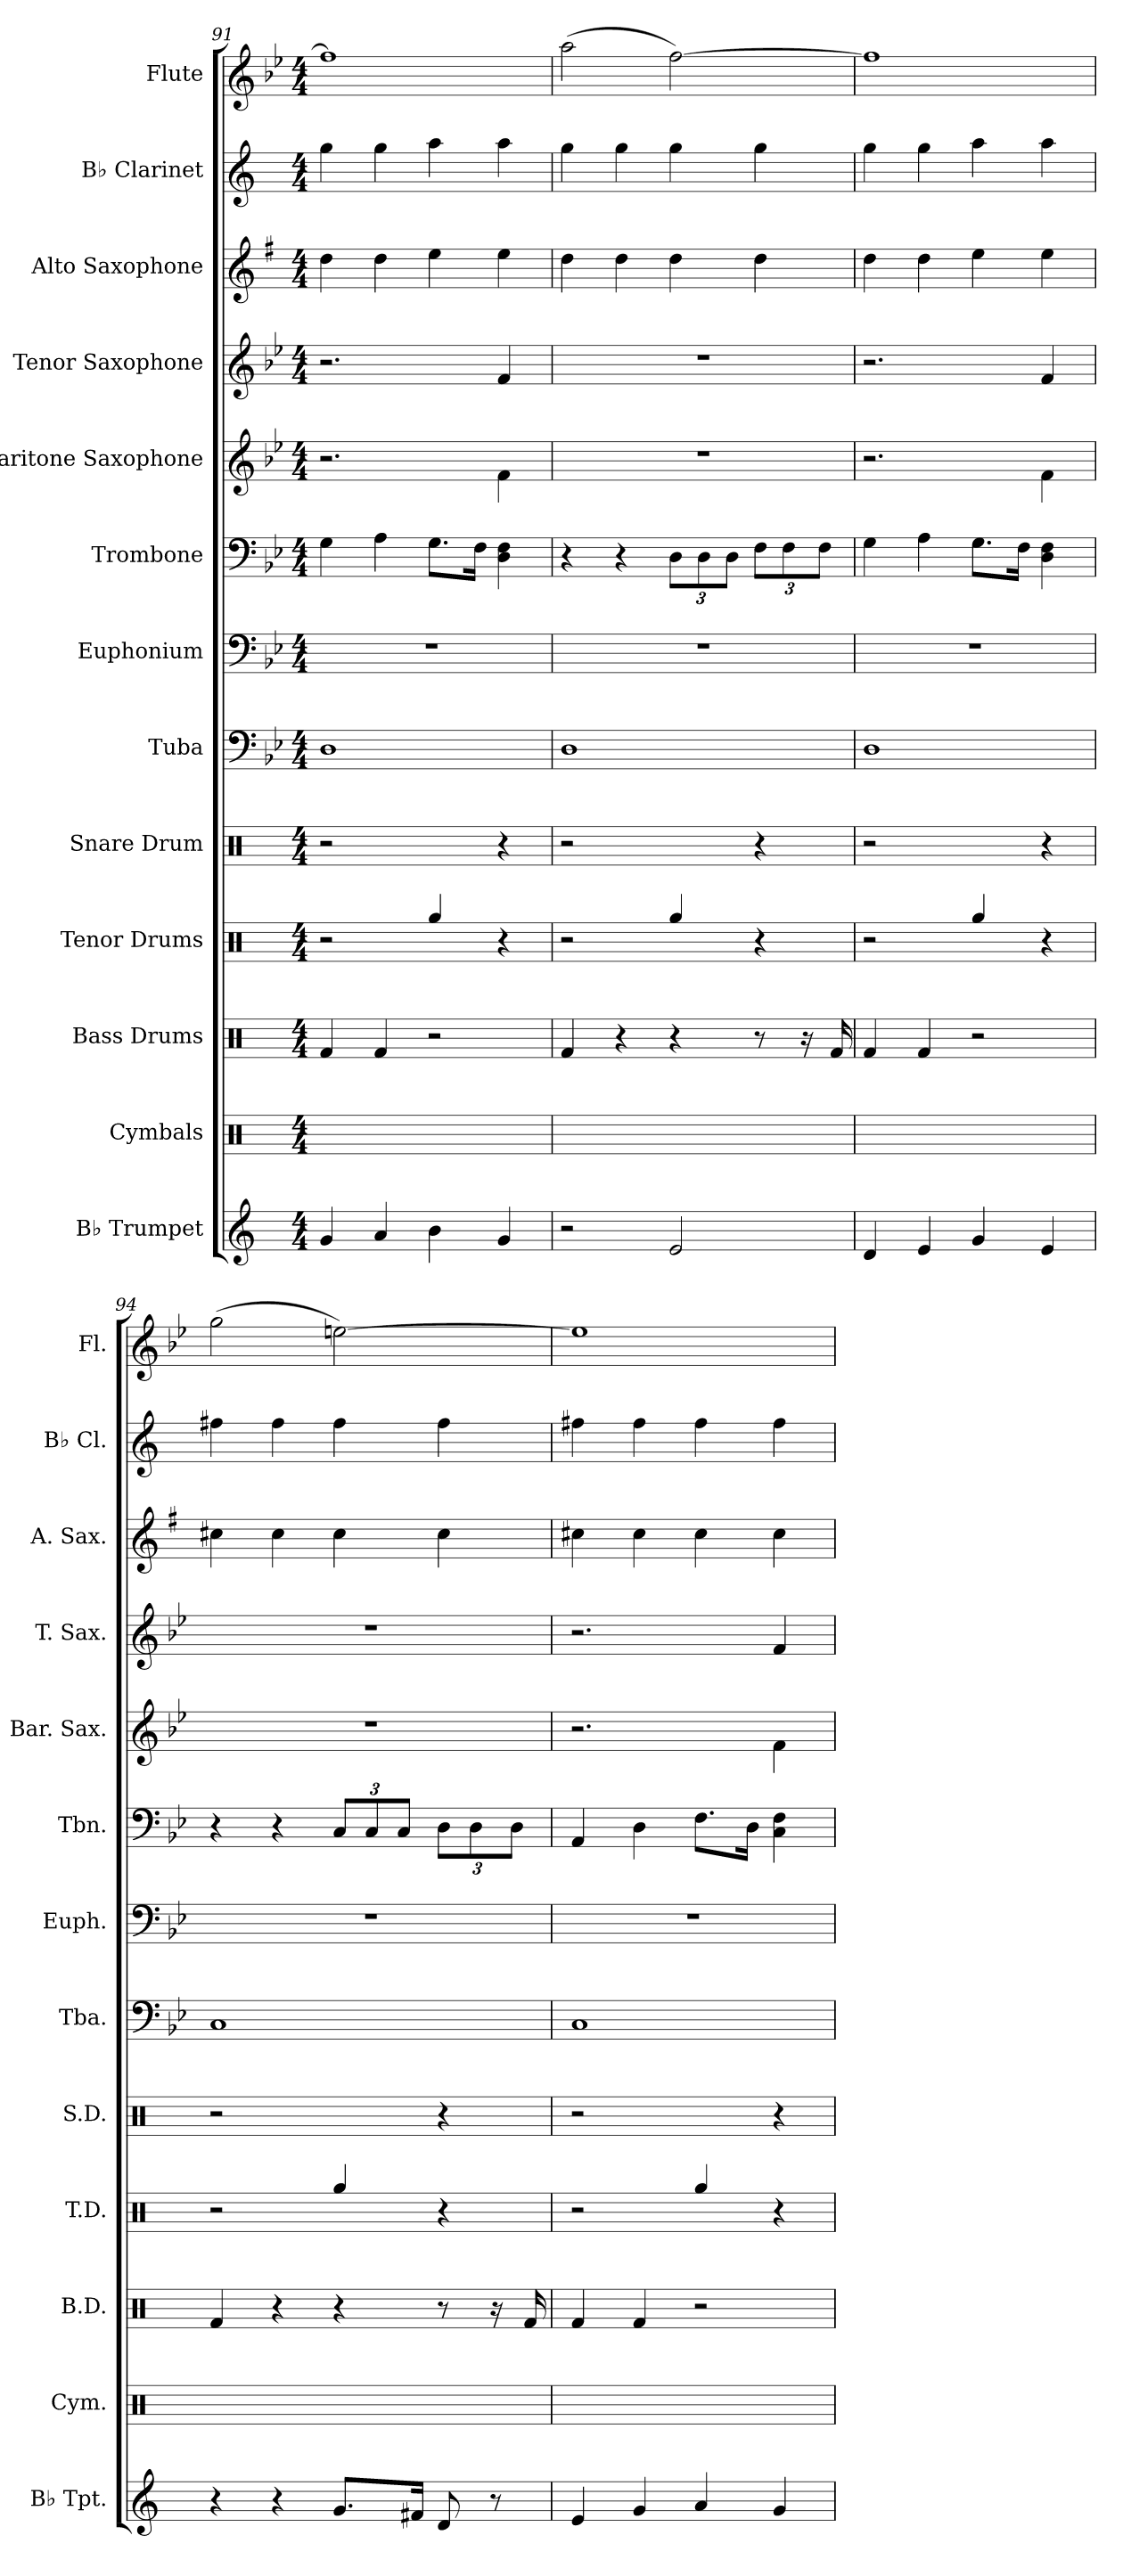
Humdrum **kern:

**kern	**kern	**kern	**kern	**kern	**kern	**kern	**kern	**kern	**kern	**kern	**kern	**kern
*part13	*part12	*part11	*part10	*part9	*part8	*part7	*part6	*part5	*part4	*part3	*part2	*part1
*staff13	*staff12	*staff11	*staff10	*staff9	*staff8	*staff7	*staff6	*staff5	*staff4	*staff3	*staff2	*staff1
*I"B♭ Trumpet	*I"Cymbals	*I"Bass Drums	*I"Tenor Drums	*I"Snare Drum	*I"Tuba	*I"Euphonium	*I"Trombone	*I"Baritone Saxophone	*I"Tenor Saxophone	*I"Alto Saxophone	*I"B♭ Clarinet	*I"Flute
*I'B♭ Tpt.	*I'Cym.	*I'B.D.	*I'T.D.	*I'S.D.	*I'Tba.	*I'Euph.	*I'Tbn.	*I'Bar. Sax.	*I'T. Sax.	*I'A. Sax.	*I'B♭ Cl.	*I'Fl.
*clefG2	*clefX	*clefX	*clefX	*clefX	*clefF4	*clefF4	*clefF4	*clefG2	*clefG2	*clefG2	*clefG2	*clefG2
*ITrd1c2	*	*	*	*	*	*	*	*ITrd12c21	*ITrd8c14	*ITrd5c9	*ITrd1c2	*
*k[b-e-]	*k[]	*k[]	*k[]	*k[]	*k[b-e-]	*k[b-e-]	*k[b-e-]	*k[b-e-]	*k[b-e-]	*k[b-e-]	*k[b-e-]	*k[b-e-]
*M4/4	*M4/4	*M4/4	*M4/4	*M4/4	*M4/4	*M4/4	*M4/4	*M4/4	*M4/4	*M4/4	*M4/4	*M4/4
=91	=91	=91	=91	=91	=91	=91	=91	=91	=91	=91	=91	=91
4f/	4R/	4Rf/	2r	2r	1D	1r	4G\	2.r	2.r	4f\	4ff\	1ff]
4g/	4R/	4Rf/	.	.	.	.	4A\	.	.	4f\	4ff\	.
4a\	4R/	2r	4Rgg/	4R/	.	.	8.G\L	.	.	4g\	4gg\	.
.	.	.	.	.	.	.	16F\Jk	.	.	.	.	.
4f/	4R/	.	4r	4r	.	.	4D\ 4F\	4F\	4F/	4g\	4gg\	.
=92	=92	=92	=92	=92	=92	=92	=92	=92	=92	=92	=92	=92
2r	4R/	4Rf/	2r	2r	1D	1r	4r	1r	1r	4f\	4ff\	(2aa\
.	4R/	4r	.	.	.	.	4r	.	.	4f\	4ff\	.
*	*	*	*	*	*	*	*Xbrackettup	*	*	*	*	*
2d/	4R/	4r	4Rgg/	4R/	.	.	12D\L	.	.	4f\	4ff\	[2ff\)
.	.	.	.	.	.	.	12D\	.	.	.	.	.
.	.	.	.	.	.	.	12D\J	.	.	.	.	.
.	4R/	8r	4r	4r	.	.	12F\L	.	.	4f\	4ff\	.
.	.	.	.	.	.	.	12F\	.	.	.	.	.
.	.	16r	.	.	.	.	.	.	.	.	.	.
.	.	.	.	.	.	.	12F\J	.	.	.	.	.
.	.	16Rf/	.	.	.	.	.	.	.	.	.	.
=93	=93	=93	=93	=93	=93	=93	=93	=93	=93	=93	=93	=93
4c/	4R/	4Rf/	2r	2r	1D	1r	4G\	2.r	2.r	4f\	4ff\	1ff]
4d/	4R/	4Rf/	.	.	.	.	4A\	.	.	4f\	4ff\	.
4f/	4R/	2r	4Rgg/	4R/	.	.	8.G\L	.	.	4g\	4gg\	.
.	.	.	.	.	.	.	16F\Jk	.	.	.	.	.
4d/	4R/	.	4r	4r	.	.	4D\ 4F\	4F\	4F/	4g\	4gg\	.
!!LO:PB:g=z
=94	=94	=94	=94	=94	=94	=94	=94	=94	=94	=94	=94	=94
4r	4R/	4Rf/	2r	2r	1C	1r	4r	1r	1r	4en\	4een\	(2gg\
4r	4R/	4r	.	.	.	.	4r	.	.	4e\	4ee\	.
8.f/L	4R/	4r	4Rgg/	4R/	.	.	12C/L	.	.	4e\	4ee\	[2een\)
.	.	.	.	.	.	.	12C/	.	.	.	.	.
.	.	.	.	.	.	.	12C/J	.	.	.	.	.
16en/Jk	.	.	.	.	.	.	.	.	.	.	.	.
8c/	4R/	8r	4r	4r	.	.	12D\L	.	.	4e\	4ee\	.
.	.	.	.	.	.	.	12D\	.	.	.	.	.
8r	.	16r	.	.	.	.	.	.	.	.	.	.
.	.	.	.	.	.	.	12D\J	.	.	.	.	.
.	.	16Rf/	.	.	.	.	.	.	.	.	.	.
=95	=95	=95	=95	=95	=95	=95	=95	=95	=95	=95	=95	=95
4d/	4R/	4Rf/	2r	2r	1C	1r	4AA/	2.r	2.r	4en\	4een\	1ee]
4f/	4R/	4Rf/	.	.	.	.	4D\	.	.	4e\	4ee\	.
4g/	4R/	2r	4Rgg/	4R/	.	.	8.F\L	.	.	4e\	4ee\	.
.	.	.	.	.	.	.	16D\Jk	.	.	.	.	.
4f/	4R/	.	4r	4r	.	.	4C\ 4F\	4F\	4F/	4e\	4ee\	.
=	=	=	=	=	=	=	=	=	=	=	=	=
*-	*-	*-	*-	*-	*-	*-	*-	*-	*-	*-	*-	*-
